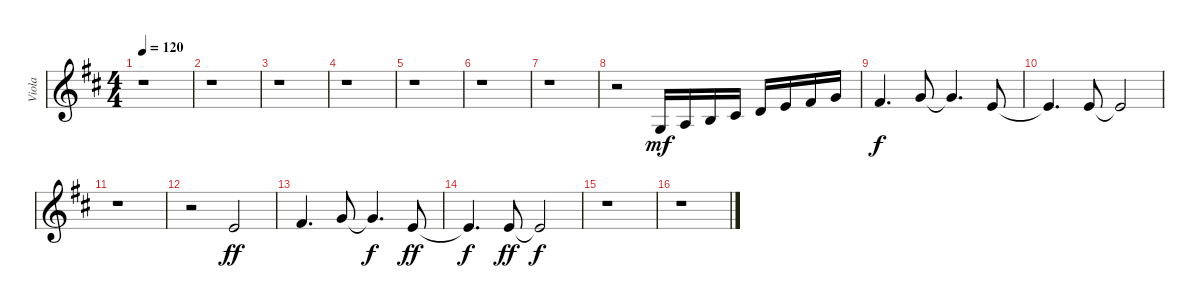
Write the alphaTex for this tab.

\track ("Viola" "Viola") {instrument viola}
\staff {score}
\tuning (A4 D4 G3 C3) {hide}
\ts (4 4)
\tempo 120
\clef g2
\ks d
r.1{dy f} |
r.1 |
r.1 |
r.1 |
r.1 |
r.1 |
r.1 |
r.2 0.3.16{dy mf} 2.3.16 4.3.16 6.3.16 0.2.16 2.2.16 4.2.16 5.2.16 |
4.2.4{d dy f} 5.2.8 5.2{t}.4{d} 2.2.8 |
2.2{t}.4{d} 2.2.8 2.2{t}.2 |
r.1 |
r.2 2.2.2{dy ff} |
4.2.4{d} 5.2.8 5.2{t}.4{d dy f} 2.2.8{dy ff} |
2.2{t}.4{d dy f} 2.2.8{dy ff} 2.2{t}.2{dy f} |
r.1 |
r.1
